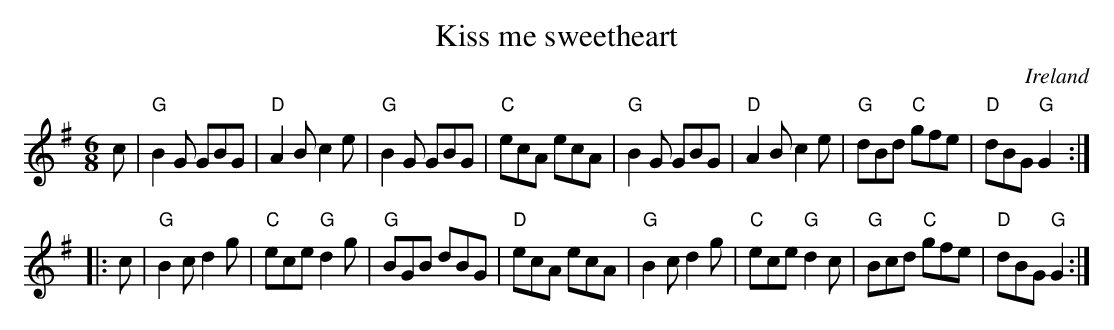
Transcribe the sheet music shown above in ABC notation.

X:1
T:Kiss me sweetheart
O:Ireland
M:6/8
L:1/8
K:G
c|\
"G"B2G GBG|"D"A2B c2e|"G"B2G GBG|"C"ecA ecA|\
"G"B2G GBG|"D"A2B c2e|"G"dBd "C"gfe|"D"dBG "G"G2:|
|:c|\
"G"B2c d2g|"C"ece "G"d2g|"G"BGB dBG|"D"ecA ecA|\
"G"B2c d2g|"C"ece "G"d2c|"G"Bcd "C"gfe|"D"dBG "G"G2:|
